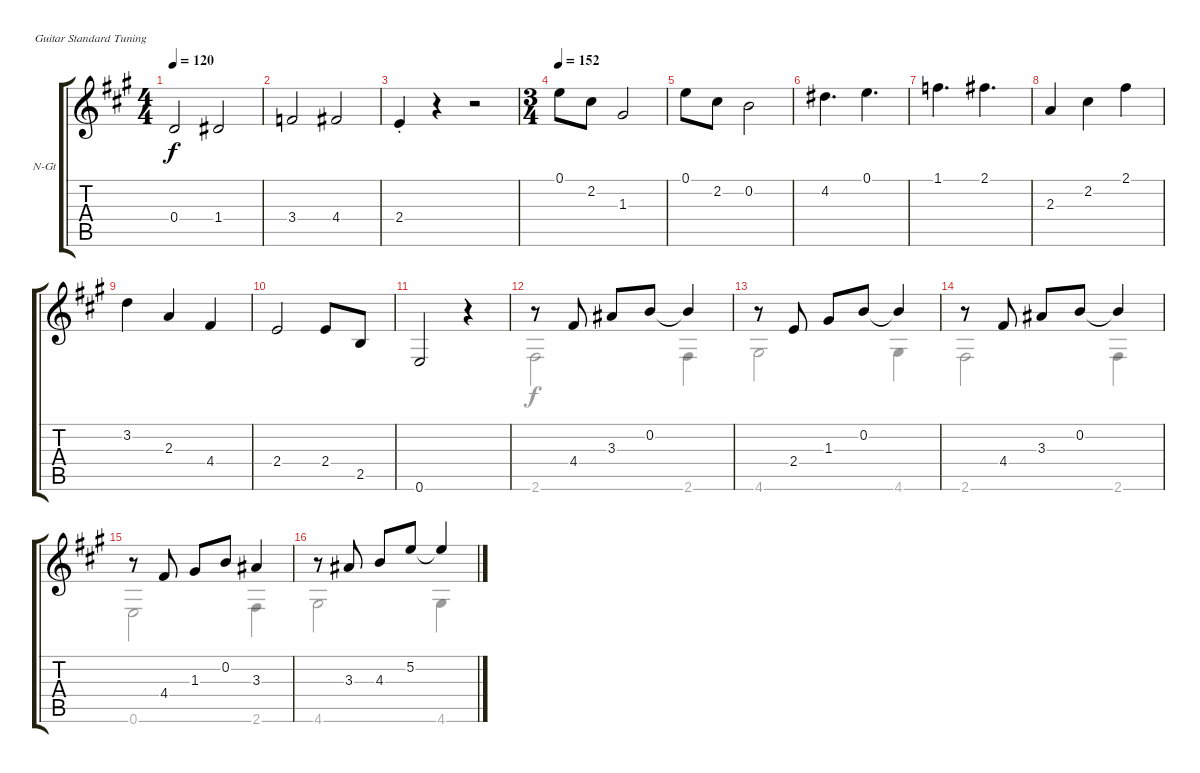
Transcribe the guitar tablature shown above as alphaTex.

\bracketExtendMode groupsimilarinstruments
\firstSystemTrackNameOrientation horizontal
\otherSystemsTrackNameOrientation horizontal
\track ("Guitar 3" "N-Gt") {instrument acousticguitarnylon}
\staff {score tabs}
\tuning (E4 B3 G3 D3 A2 E2)
\voice
\ts (4 4)
\tempo 120
\clef g2
\ks a
0.4.2{dy f} 1.4.2 |
3.4.2 4.4.2 |
2.4{st}.4 r.4 r.2 |
\ts (3 4)
\beaming (8 2 2 2)
\tempo 152
0.1.8 2.2.8 1.3.2 |
0.1.8 2.2.8 0.2.2 |
4.2.4{d} 0.1.4{d} |
1.1.4{d} 2.1.4{d} |
2.3.4 2.2.4 2.1.4 |
3.2.4 2.3.4 4.4.4 |
2.4.2 2.4.8 2.5.8 |
0.6.2 r.4 |
r.8 4.4.8 3.3.8 0.2.8 0.2{t}.4 |
r.8 2.4.8 1.3.8 0.2.8 0.2{t}.4 |
r.8 4.4.8 3.3.8 0.2.8 0.2{t}.4 |
r.8 4.4.8 1.3.8 0.2.8 3.3.4 |
r.8 3.3.8 4.3.8 5.2.8 5.2{t}.4
\voice
\clef g2
\ottava regular
\simile none
\ks a
|
|
|
|
|
|
|
|
|
|
|
2.6.2 2.6.4 |
4.6.2 4.6.4 |
2.6.2 2.6.4 |
0.6.2 2.6.4 |
4.6.2 4.6.4
